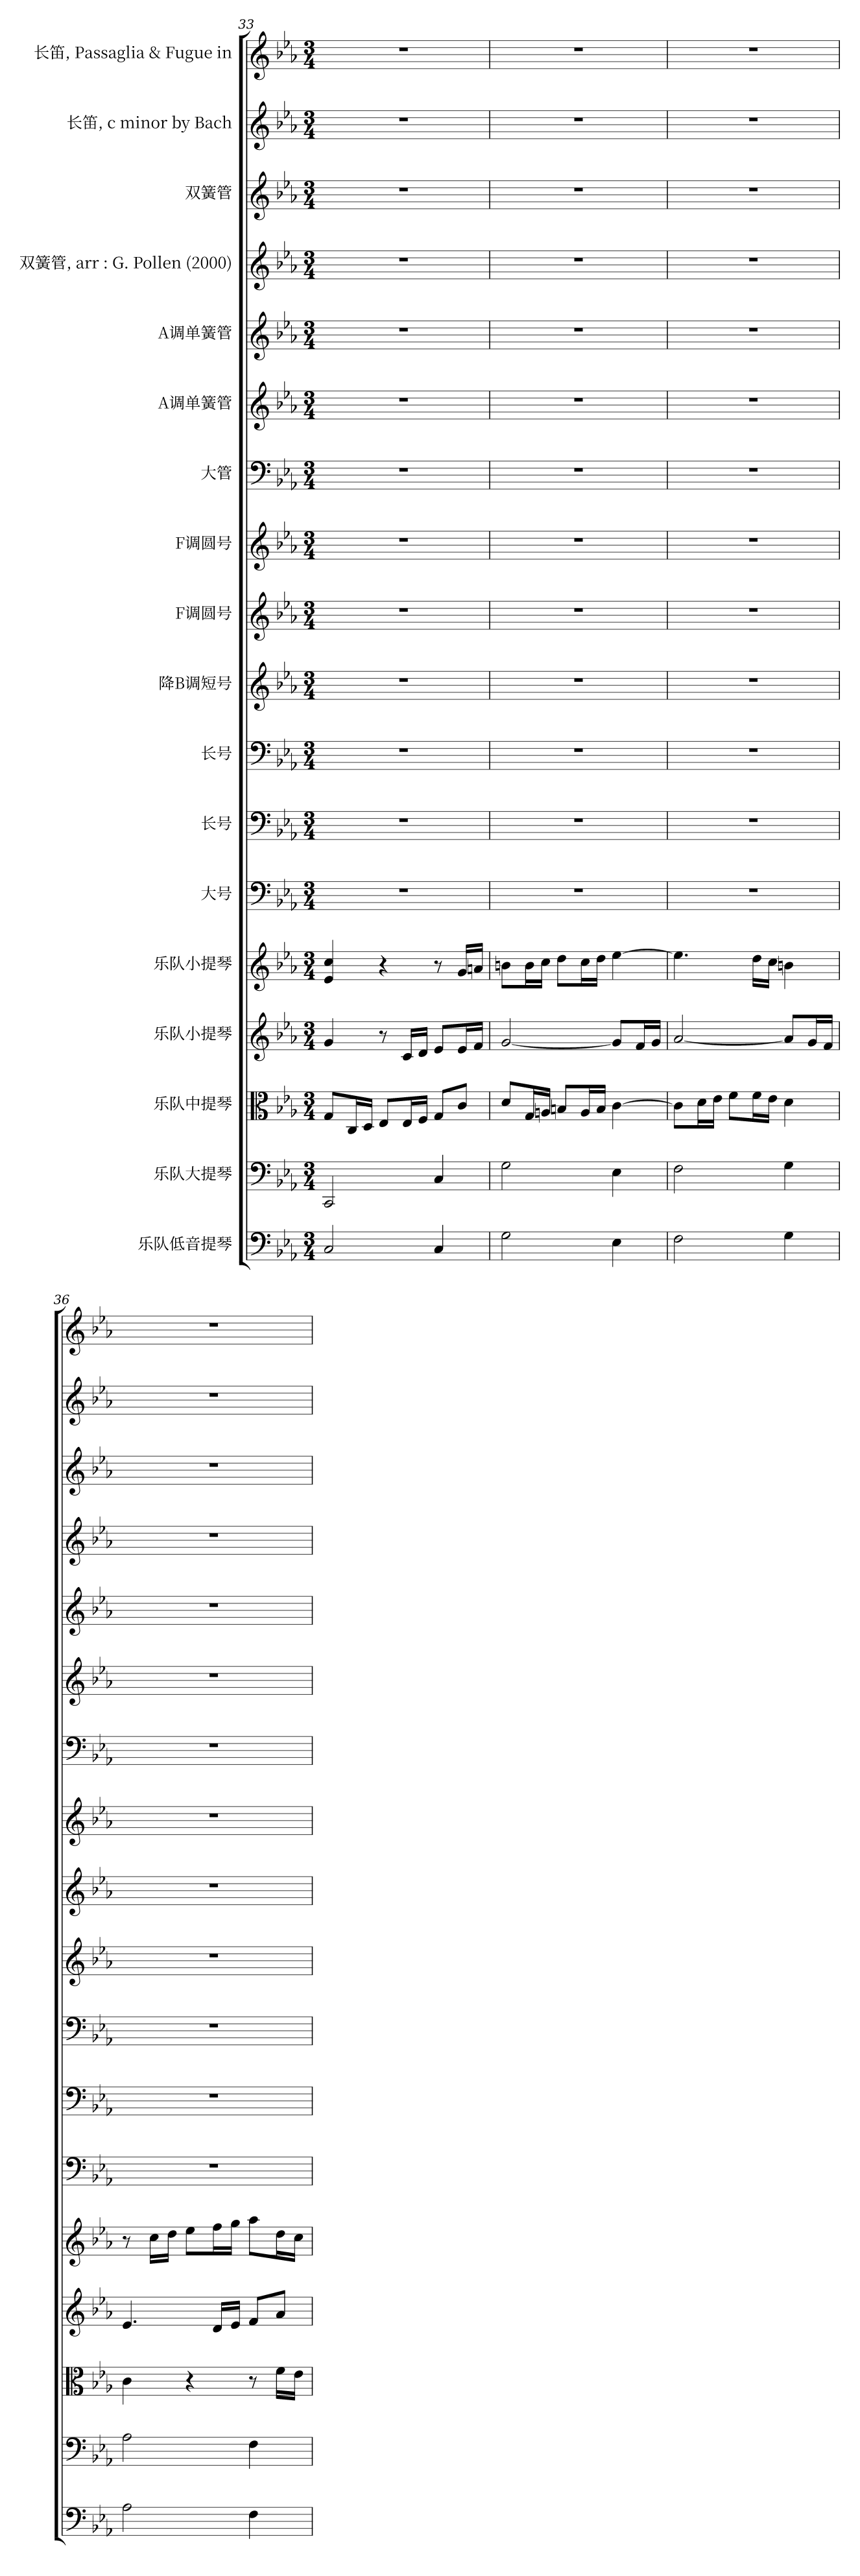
**kern	**kern	**kern	**kern	**kern	**kern	**kern	**kern	**kern	**kern	**kern	**kern	**kern	**kern	**kern	**kern	**kern	**kern
*part18	*part17	*part16	*part15	*part14	*part13	*part12	*part11	*part10	*part9	*part8	*part7	*part6	*part5	*part4	*part3	*part2	*part1
*staff18	*staff17	*staff16	*staff15	*staff14	*staff13	*staff12	*staff11	*staff10	*staff9	*staff8	*staff7	*staff6	*staff5	*staff4	*staff3	*staff2	*staff1
*I"乐队低音提琴	*I"乐队大提琴	*I"乐队中提琴	*I"乐队小提琴	*I"乐队小提琴	*I"大号	*I"长号	*I"长号	*I"降B调短号	*I"F调圆号	*I"F调圆号	*I"大管	*I"A调单簧管	*I"A调单簧管	*I"双簧管, arr :  G. Pollen (2000)	*I"双簧管	*I"长笛, c minor by Bach	*I"长笛, Passaglia &amp; Fugue in
*clefF4	*clefF4	*clefC3	*clefG2	*clefG2	*clefF4	*clefF4	*clefF4	*clefG2	*clefG2	*clefG2	*clefF4	*clefG2	*clefG2	*clefG2	*clefG2	*clefG2	*clefG2
*ITrd7c12	*	*	*	*	*	*	*	*ITrd1c2	*ITrd4c7	*ITrd4c7	*	*ITrd2c3	*ITrd2c3	*	*	*	*
*k[b-e-a-]	*k[b-e-a-]	*k[b-e-a-]	*k[b-e-a-]	*k[b-e-a-]	*k[b-e-a-]	*k[b-e-a-]	*k[b-e-a-]	*k[b-e-a-d-g-]	*k[b-e-a-d-]	*k[b-e-a-d-]	*k[b-e-a-]	*k[]	*k[]	*k[b-e-a-]	*k[b-e-a-]	*k[b-e-a-]	*k[b-e-a-]
*M3/4	*M3/4	*M3/4	*M3/4	*M3/4	*M3/4	*M3/4	*M3/4	*M3/4	*M3/4	*M3/4	*M3/4	*M3/4	*M3/4	*M3/4	*M3/4	*M3/4	*M3/4
=33	=33	=33	=33	=33	=33	=33	=33	=33	=33	=33	=33	=33	=33	=33	=33	=33	=33
2CC/	2CC/	8G/L	4g/	4e-/ 4cc/	2.r	2.r	2.r	2.r	2.r	2.r	2.r	2.r	2.r	2.r	2.r	2.r	2.r
.	.	16C/L	.	.	.	.	.	.	.	.	.	.	.	.	.	.	.
.	.	16D/JJ	.	.	.	.	.	.	.	.	.	.	.	.	.	.	.
.	.	8E-/L	8r	4r	.	.	.	.	.	.	.	.	.	.	.	.	.
.	.	16E-/L	16c/LL	.	.	.	.	.	.	.	.	.	.	.	.	.	.
.	.	16F/JJ	16d/JJ	.	.	.	.	.	.	.	.	.	.	.	.	.	.
4CC/	4C/	8G/L	8e-/L	8r	.	.	.	.	.	.	.	.	.	.	.	.	.
.	.	8c/J	16e-/L	16g/LL	.	.	.	.	.	.	.	.	.	.	.	.	.
.	.	.	16f/JJ	16an/JJ	.	.	.	.	.	.	.	.	.	.	.	.	.
=34	=34	=34	=34	=34	=34	=34	=34	=34	=34	=34	=34	=34	=34	=34	=34	=34	=34
2GG\	2G\	8d/L	[2g/	8bn\L	2.r	2.r	2.r	2.r	2.r	2.r	2.r	2.r	2.r	2.r	2.r	2.r	2.r
.	.	16G/L	.	16b\L	.	.	.	.	.	.	.	.	.	.	.	.	.
.	.	16An/JJ	.	16cc\JJ	.	.	.	.	.	.	.	.	.	.	.	.	.
.	.	8Bn/L	.	8dd\L	.	.	.	.	.	.	.	.	.	.	.	.	.
.	.	16A/L	.	16cc\L	.	.	.	.	.	.	.	.	.	.	.	.	.
.	.	16B/JJ	.	16dd\JJ	.	.	.	.	.	.	.	.	.	.	.	.	.
4EE-\	4E-\	[4c\	8g/L]	[4ee-\	.	.	.	.	.	.	.	.	.	.	.	.	.
.	.	.	16f/L	.	.	.	.	.	.	.	.	.	.	.	.	.	.
.	.	.	16g/JJ	.	.	.	.	.	.	.	.	.	.	.	.	.	.
!!LO:PB:g=z
=35	=35	=35	=35	=35	=35	=35	=35	=35	=35	=35	=35	=35	=35	=35	=35	=35	=35
2FF\	2F\	8c\L]	[2a-/	4.ee-\]	2.r	2.r	2.r	2.r	2.r	2.r	2.r	2.r	2.r	2.r	2.r	2.r	2.r
.	.	16d\L	.	.	.	.	.	.	.	.	.	.	.	.	.	.	.
.	.	16e-\JJ	.	.	.	.	.	.	.	.	.	.	.	.	.	.	.
.	.	8f\L	.	.	.	.	.	.	.	.	.	.	.	.	.	.	.
.	.	16f\L	.	16dd\LL	.	.	.	.	.	.	.	.	.	.	.	.	.
.	.	16e-\JJ	.	16cc\JJ	.	.	.	.	.	.	.	.	.	.	.	.	.
4GG\	4G\	4d\	8a-/L]	4bn\	.	.	.	.	.	.	.	.	.	.	.	.	.
.	.	.	16g/L	.	.	.	.	.	.	.	.	.	.	.	.	.	.
.	.	.	16f/JJ	.	.	.	.	.	.	.	.	.	.	.	.	.	.
=36	=36	=36	=36	=36	=36	=36	=36	=36	=36	=36	=36	=36	=36	=36	=36	=36	=36
2AA-\	2A-\	4c\	4.e-/	8r	2.r	2.r	2.r	2.r	2.r	2.r	2.r	2.r	2.r	2.r	2.r	2.r	2.r
.	.	.	.	16cc\LL	.	.	.	.	.	.	.	.	.	.	.	.	.
.	.	.	.	16dd\JJ	.	.	.	.	.	.	.	.	.	.	.	.	.
.	.	4r	.	8ee-\L	.	.	.	.	.	.	.	.	.	.	.	.	.
.	.	.	16d/LL	16ff\L	.	.	.	.	.	.	.	.	.	.	.	.	.
.	.	.	16e-/JJ	16gg\JJ	.	.	.	.	.	.	.	.	.	.	.	.	.
4FF\	4F\	8r	8f/L	8aa-\L	.	.	.	.	.	.	.	.	.	.	.	.	.
.	.	16f\LL	8a-/J	16dd\L	.	.	.	.	.	.	.	.	.	.	.	.	.
.	.	16e-\JJ	.	16cc\JJ	.	.	.	.	.	.	.	.	.	.	.	.	.
=	=	=	=	=	=	=	=	=	=	=	=	=	=	=	=	=	=
*-	*-	*-	*-	*-	*-	*-	*-	*-	*-	*-	*-	*-	*-	*-	*-	*-	*-
